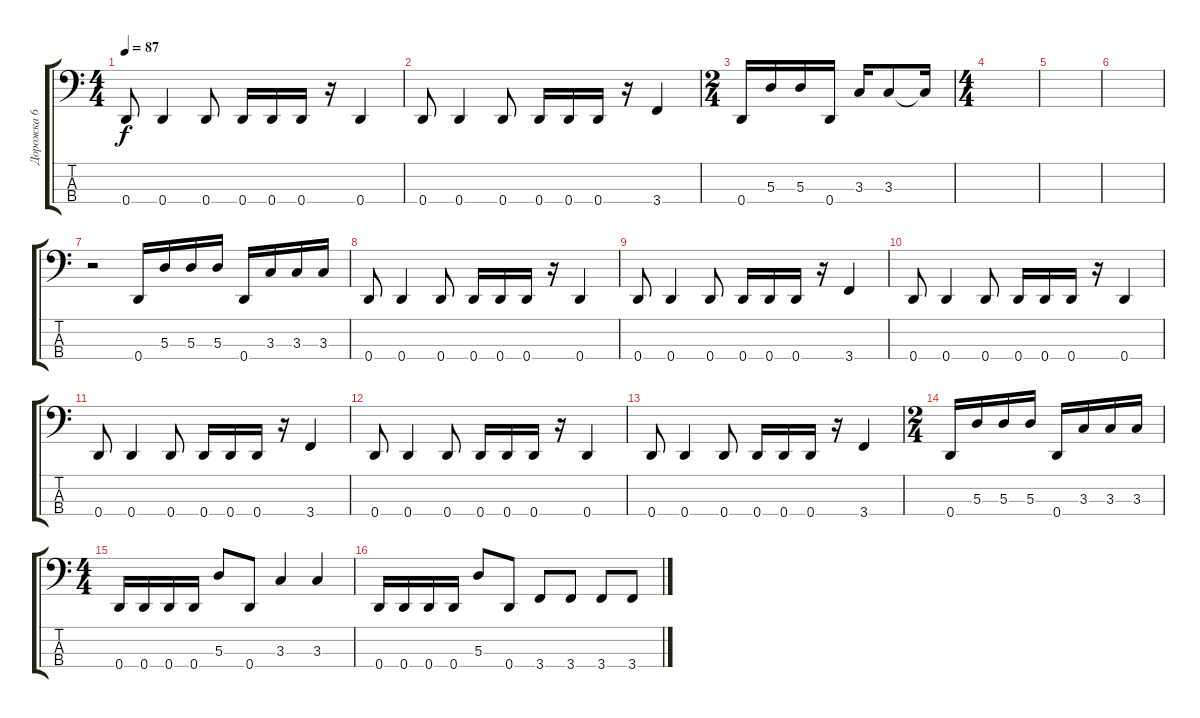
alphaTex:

\track ("Дорожка 6" "Дорожка 6") {instrument electricbasspick}
\staff {score tabs}
\tuning (G2 D2 A1 D1) {hide}
\ts (4 4)
\tempo 87
\clef f4
\ks c
0.4.8{dy f} 0.4.4 0.4.8 0.4.16 0.4.16 0.4.16 r.16 0.4.4 |
0.4.8 0.4.4 0.4.8 0.4.16 0.4.16 0.4.16 r.16 3.4.4 |
\ts (2 4)
0.4.16 5.3.16 5.3.16 0.4.16 3.3.16 3.3.8 3.3{t}.16 |
\ts (4 4)
|
|
|
r.2 0.4.16 5.3.16 5.3.16 5.3.16 0.4.16 3.3.16 3.3.16 3.3.16 |
0.4.8 0.4.4 0.4.8 0.4.16 0.4.16 0.4.16 r.16 0.4.4 |
0.4.8 0.4.4 0.4.8 0.4.16 0.4.16 0.4.16 r.16 3.4.4 |
0.4.8 0.4.4 0.4.8 0.4.16 0.4.16 0.4.16 r.16 0.4.4 |
0.4.8 0.4.4 0.4.8 0.4.16 0.4.16 0.4.16 r.16 3.4.4 |
0.4.8 0.4.4 0.4.8 0.4.16 0.4.16 0.4.16 r.16 0.4.4 |
0.4.8 0.4.4 0.4.8 0.4.16 0.4.16 0.4.16 r.16 3.4.4 |
\ts (2 4)
0.4.16 5.3.16 5.3.16 5.3.16 0.4.16 3.3.16 3.3.16 3.3.16 |
\ts (4 4)
0.4.16 0.4.16 0.4.16 0.4.16 5.3.8 0.4.8 3.3.4 3.3.4 |
0.4.16 0.4.16 0.4.16 0.4.16 5.3.8 0.4.8 3.4.8 3.4.8 3.4.8 3.4.8
